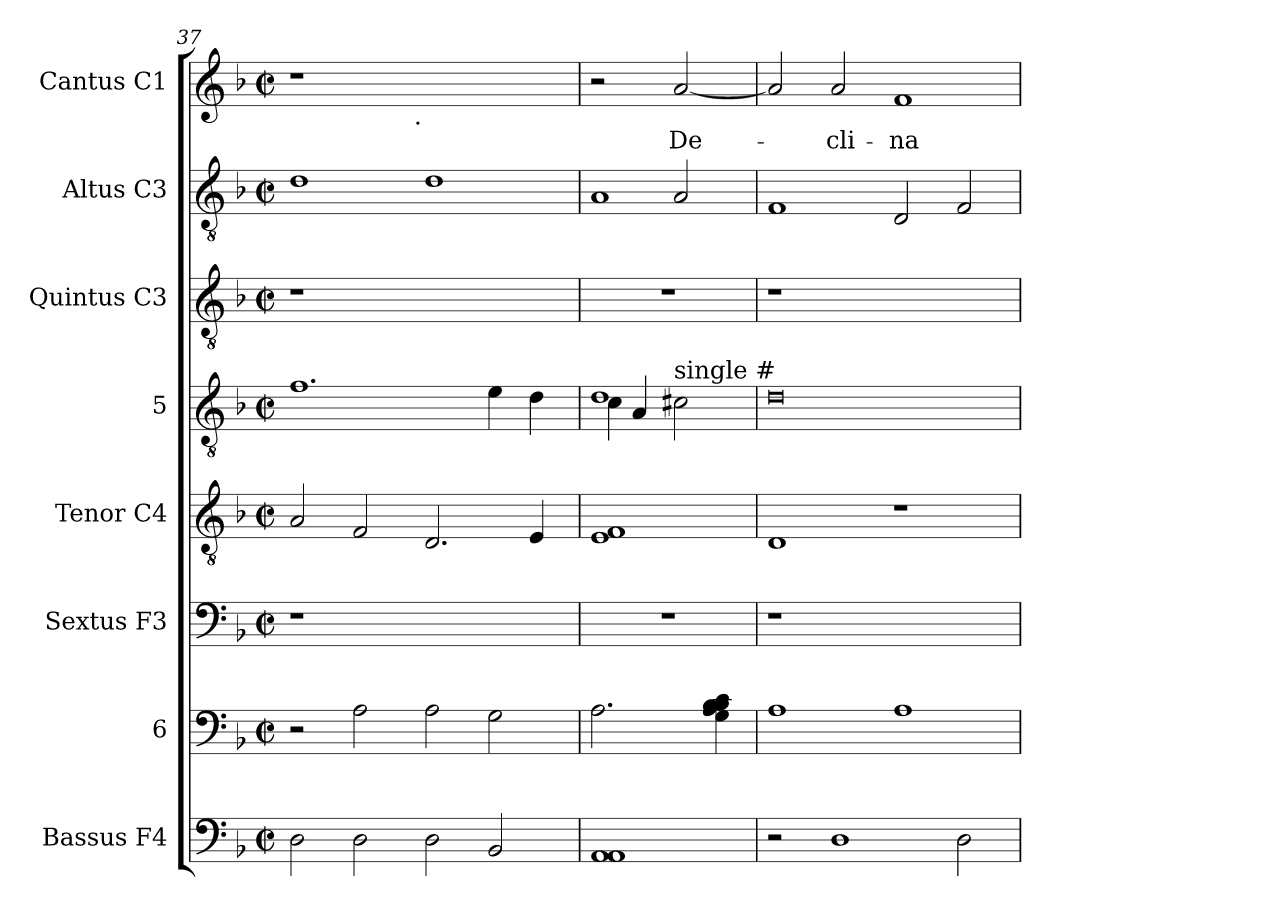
**kern	**kern	**kern	**kern	**kern	**kern	**kern	**kern	**text
*part8	*part7	*part6	*part5	*part4	*part3	*part2	*part1	*part1
*staff8	*staff7	*staff6	*staff5	*staff4	*staff3	*staff2	*staff1	*staff1
*I"Bassus F4	*I"6	*I"Sextus F3	*I"Tenor C4	*I"5	*I"Quintus C3	*I"Altus C3	*I"Cantus C1	*
*I'B	*	*	*I'T	*	*	*I'A	*I'C	*
*clefF4	*clefF4	*clefF4	*clefGv2	*clefGv2	*clefGv2	*clefGv2	*clefG2	*
*ITrd7c12	*	*	*	*	*	*	*	*
*k[b-]	*k[b-]	*k[b-]	*k[b-]	*k[b-]	*k[b-]	*k[b-]	*k[b-]	*
*F:	*F:	*F:	*F:	*F:	*F:	*F:	*F:	*
*M2/2	*M2/2	*M2/2	*M2/2	*M2/2	*M2/2	*M2/2	*M2/2	*
*met(c|)	*met(c|)	*met(c|)	*met(c|)	*met(c|)	*met(c|)	*met(c|)	*met(c|)	*
=37	=37	=37	=37	=37	=37	=37	=37	=37
*	*	*	*	*	*	*	*^	*
2DD\	2r	1r	2A/	1.f	1r	1d	1r	2ryy	.
2DD\	2A\	.	2F/	.	.	.	.	4...ryy	.
!	!	!	!	!	!	!	!	!LO:TX:b:t=.	!
.	.	.	.	.	.	.	.	1ryy	.
2DD\	2A\	1ryy	2.D/	.	1ryy	1d	1ryy	.	.
2BBB-/	2G\	.	.	4e\	.	.	.	.	.
.	.	.	4E/	4d\	.	.	.	.	.
.	.	.	.	.	.	.	.	32ryy	.
*	*	*	*	*	*	*	*v	*v	*
!!LO:PB:g=z
=38	=38	=38	=38	=38	=38	=38	=38	=38
*	*	*	*	*^	*	*^	*	*
1AAA 1AAA	2.A\	1r	1E 1F	1d	4c\	1r	1A	2ryy	2r	.
.	.	.	.	.	4A/	.	.	.	.	.
!	!	!	!	!	!LO:TX:a:t=single #	!	!	!	!	!
!	!	!	!	!	!	!	!	!	!	!LO:LY:b:rj
.	.	.	.	.	2c#\	.	.	2A/	[<2a/	De-
.	4G\ 4A\ 4B-\ 4B-\ 4c\	.	.	.	.	.	.	.	.	.
*	*	*	*	*v	*v	*	*v	*v	*	*
=39	=39	=39	=39	=39	=39	=39	=39	=39
2r	1A	1r	1D	0d	1r	1F	2a/]	.
!	!	!	!	!	!	!	!	!LO:LY:b:rj
1DD	.	.	.	.	.	.	2a/	-cli-
!	!	!	!	!	!	!	!	!LO:LY:b:rj
.	1A	1ryy	1r	.	1ryy	2D/	1f	-na-
2DD\	.	.	.	.	.	2F/	.	.
=	=	=	=	=	=	=	=	=
*-	*-	*-	*-	*-	*-	*-	*-	*-
